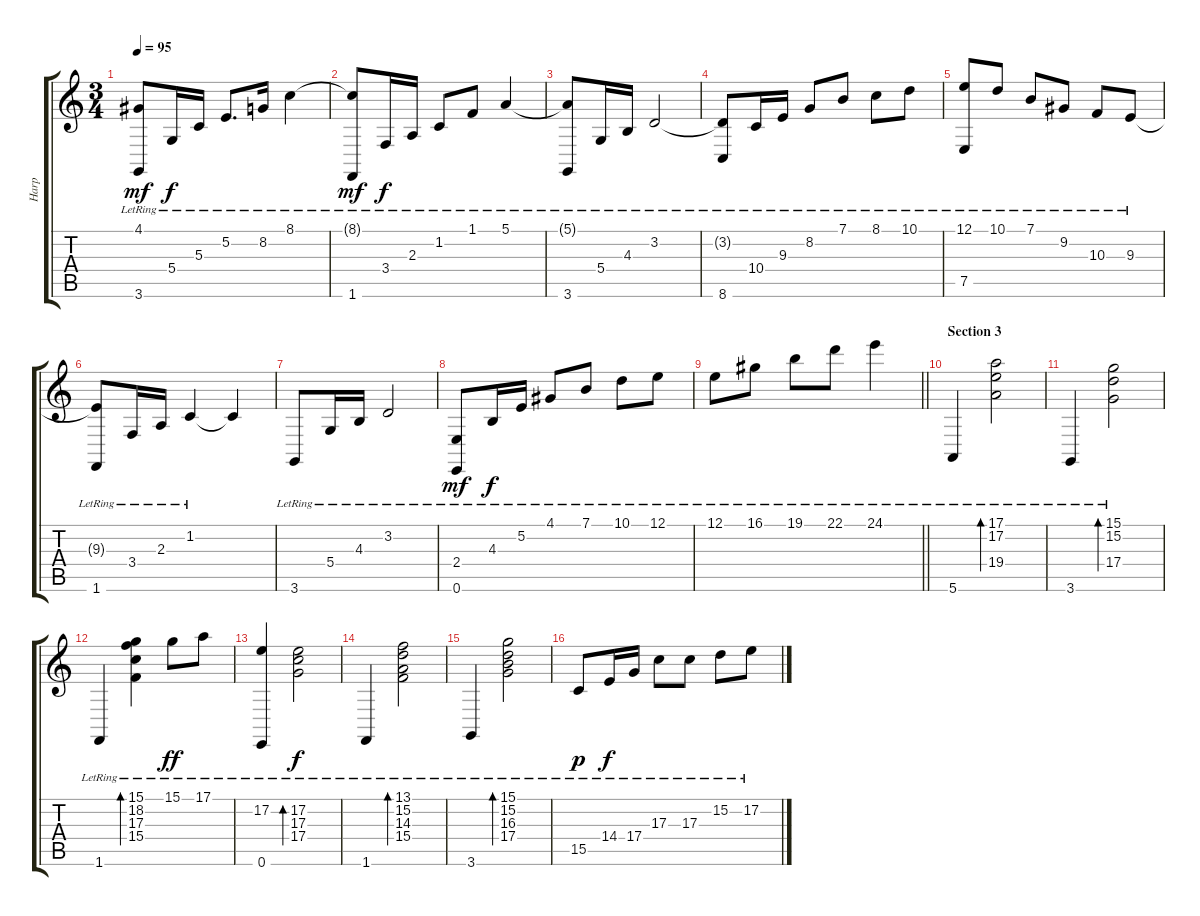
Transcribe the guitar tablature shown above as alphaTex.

\track ("Harp" "Harp") {instrument orchestralharp}
\staff {score tabs}
\tuning (E4 B3 G3 D3 A2 E2) {hide}
\ts (3 4)
\tempo 95
\clef g2
\ks c
(4.1{t} 3.6{lr}).8{dy mf} 5.4{lr}.16{dy f} 5.3{lr}.16 5.2{lr}.8{d} 8.2{lr}.16 8.1{lr}.4 |
(8.1{t} 1.6{lr}).8{dy mf} 3.4{lr}.16{dy f} 2.3{lr}.16 1.2{lr}.8 1.1{lr}.8 5.1{lr}.4 |
(5.1{t} 3.6{lr}).8 5.4{lr}.16 4.3{lr}.16 3.2{lr}.2 |
(3.2{t} 8.6{lr}).8 10.4{lr}.16 9.3{lr}.16 8.2{lr}.8 7.1{lr}.8 8.1{lr}.8 10.1{lr}.8 |
(12.1{lr} 7.5{lr}).8 10.1{lr}.8 7.1{lr}.8 9.2{lr}.8 10.3{lr}.8 9.3{lr}.8 |
(9.3{t} 1.6{lr}).8 3.4{lr}.16 2.3{lr}.16 1.2{lr}.4 1.2{t}.4 |
3.6{lr}.8 5.4{lr}.16 4.3{lr}.16 3.2{lr}.2 |
(2.4{lr} 0.6).8{dy mf} 4.3{lr}.16{dy f} 5.2{lr}.16 4.1{lr}.8 7.1{lr}.8 10.1{lr}.8 12.1{lr}.8 |
\barLineRight lightlight
12.1{lr}.8 16.1{lr}.8 19.1{lr}.8 22.1{lr}.8 24.1{lr}.4 |
\section ("" "Section 3")
5.6{lr}.4 (17.1{lr} 17.2{lr} 19.4{lr}).2{bd 240} |
3.6{lr}.4 (15.1{lr} 15.2{lr} 17.4{lr}).2{bd 240} |
1.6{lr}.4 (15.1{lr} 18.2{lr} 17.3{lr} 15.4{lr}).4{bd 240} 15.1{lr}.8{dy ff} 17.1{lr}.8 |
(17.2{lr} 0.6{lr}).4 (17.2{lr} 17.3{lr} 17.4{lr}).2{bd 240 dy f} |
1.6{lr}.4 (13.1{lr} 15.2{lr} 14.3{lr} 15.4{lr}).2{bd 240} |
3.6{lr}.4 (15.1{lr} 15.2{lr} 16.3{lr} 17.4{lr}).2{bd 240} |
15.5{lr}.8{dy p} 14.4{lr}.16{dy f} 17.4{lr}.16 17.3{lr}.8 17.3{lr}.8 15.2{lr}.8 17.2{lr}.8
